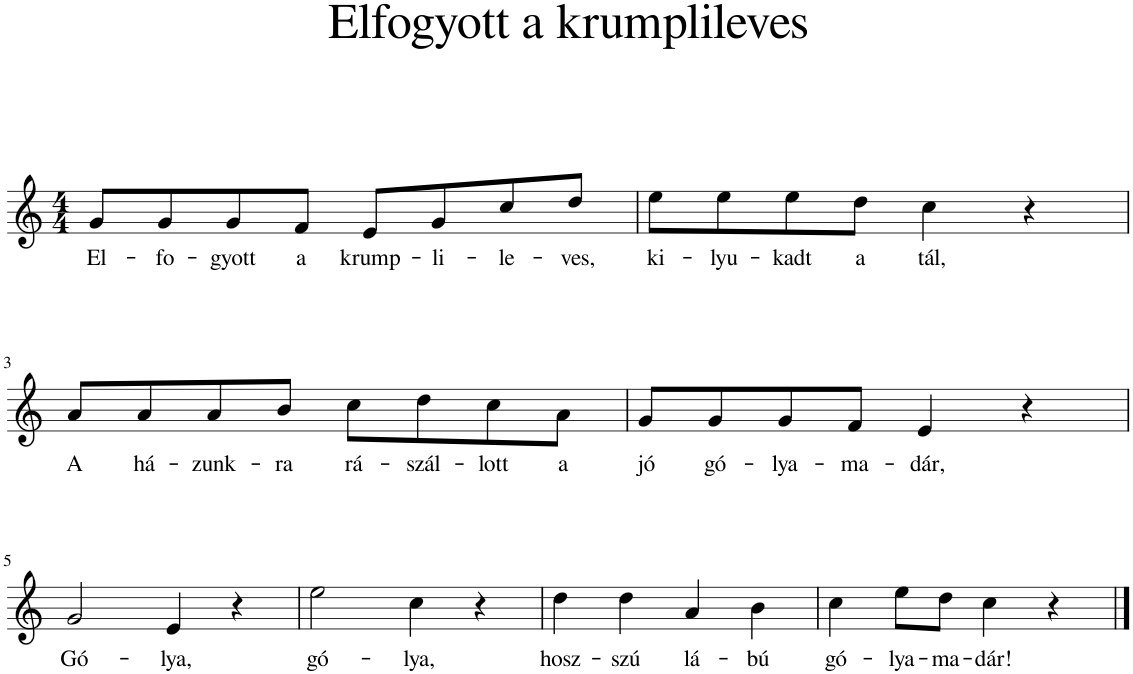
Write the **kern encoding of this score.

**kern	**text
*part1	*part1
*staff1	*staff1
*I"Piano	*
*I'Pno	*
*clefG2	*
*k[]	*
*M4/4	*
=1	=1
!	!LO:LY:b
8g/L	El-
!	!LO:LY:b
8g/	-fo-
!	!LO:LY:b
8g/	-gyott
!	!LO:LY:b
8f/J	a
!	!LO:LY:b
8e/L	krump-
!	!LO:LY:b
8g/	-li-
!	!LO:LY:b
8cc/	-le-
!	!LO:LY:b
8dd/J	-ves,
=2	=2
!	!LO:LY:b
8ee\L	ki-
!	!LO:LY:b
8ee\	-lyu-
!	!LO:LY:b
8ee\	-kadt
!	!LO:LY:b
8dd\J	a
!	!LO:LY:b
4cc\	tál,
4r	.
!!LO:LB:g=z
=3	=3
!	!LO:LY:b
8a/L	A
!	!LO:LY:b
8a/	há-
!	!LO:LY:b
8a/	-zunk-
!	!LO:LY:b
8b/J	-ra
!	!LO:LY:b
8cc\L	rá-
!	!LO:LY:b
8dd\	-szál-
!	!LO:LY:b
8cc\	-lott
!	!LO:LY:b
8a\J	a
=4	=4
!	!LO:LY:b
8g/L	jó
!	!LO:LY:b
8g/	gó-
!	!LO:LY:b
8g/	-lya-
!	!LO:LY:b
8f/J	-ma-
!	!LO:LY:b
4e/	-dár,
4r	.
!!LO:LB:g=z
=5	=5
!	!LO:LY:b
2g/	Gó-
!	!LO:LY:b
4e/	-lya,
4r	.
=6	=6
!	!LO:LY:b
2ee\	gó-
!	!LO:LY:b
4cc\	-lya,
4r	.
=7	=7
!	!LO:LY:b
4dd\	hosz-
!	!LO:LY:b
4dd\	-szú
!	!LO:LY:b
4a/	lá-
!	!LO:LY:b
4b\	-bú
=8	=8
!	!LO:LY:b
4cc\	gó-
!	!LO:LY:b
8ee\L	-lya-
!	!LO:LY:b
8dd\J	-ma-
!	!LO:LY:b
4cc\	-dár!
4r	.
==	==
*-	*-
